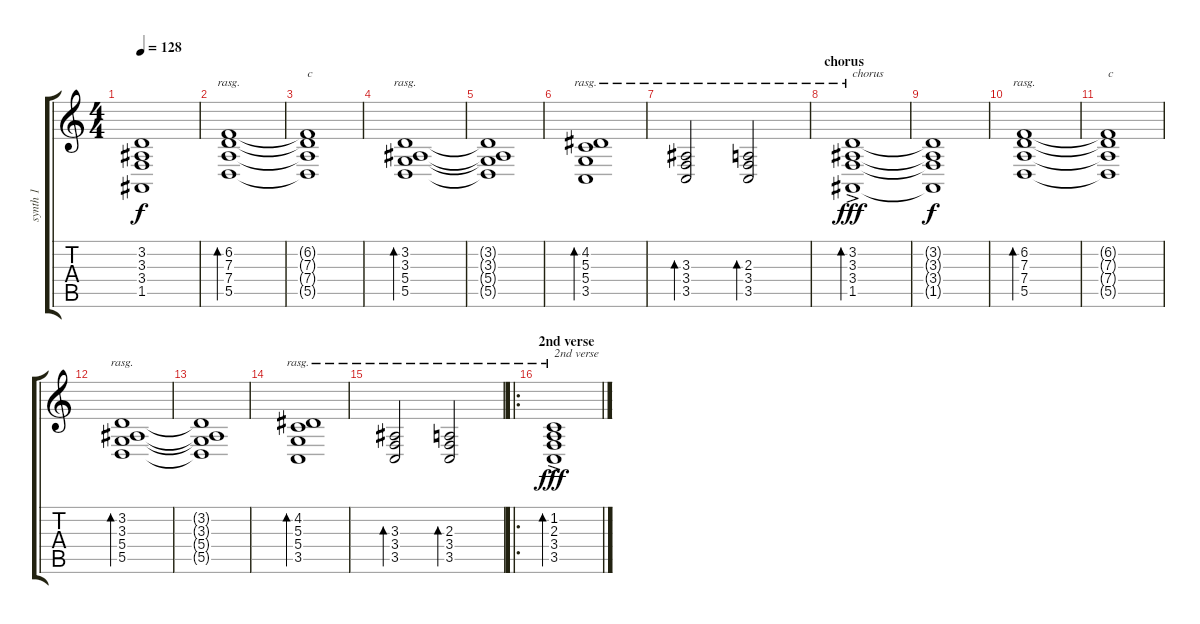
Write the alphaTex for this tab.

\track ("synth 1" "synth 1") {instrument musicbox}
\staff {score tabs}
\tuning (E4 B3 G3 D3 A2 E2) {hide}
\ts (4 4)
\tempo 128
\clef g2
\ks c
(3.2{t} 3.3{t} 3.4{t} 1.5{t}).1{dy f} |
(6.2 7.3 7.4 5.5).1{bd 480 rasg ii} |
(6.2{t} 7.3{t} 7.4{t} 5.5{t}).1{txt "c"} |
(3.2 3.3 5.4 5.5).1{bd 480 rasg ii} |
(3.2{t} 3.3{t} 5.4{t} 5.5{t}).1 |
(4.2 5.3 5.4 3.5).1{bd 480 rasg ii} |
(3.3 3.4 3.5).2{bd 480 rasg ii} (2.3 3.4 3.5).2{bd 480 rasg ii} |
\section ("" "chorus")
(3.2 3.3{ac} 3.4 1.5).1{bd 480 rasg ii txt "chorus" dy fff} |
(3.2{t} 3.3{t} 3.4{t} 1.5{t}).1{dy f} |
(6.2 7.3 7.4 5.5).1{bd 480 rasg ii} |
(6.2{t} 7.3{t} 7.4{t} 5.5{t}).1{txt "c"} |
(3.2 3.3 5.4 5.5).1{bd 480 rasg ii} |
(3.2{t} 3.3{t} 5.4{t} 5.5{t}).1 |
(4.2 5.3 5.4 3.5).1{bd 480 rasg ii} |
(3.3 3.4 3.5).2{bd 480 rasg ii} (2.3 3.4 3.5).2{bd 480 rasg ii} |
\ro
\section ("" "2nd verse")
(1.2 2.3{ac} 3.4 3.5).1{bd 480 rasg ii txt "2nd verse" dy fff}
